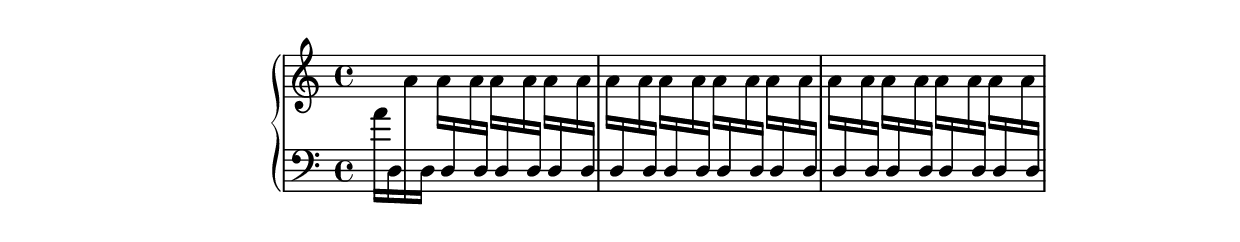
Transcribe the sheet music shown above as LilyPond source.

\version "2.11.51"

\header {
  texidoc = "Spacing corrections for kneed beams still work when compression is involved."
}

\paper { line-width = 14.4 \cm }
rh = \change Staff = "rh"
lh = \change Staff = "lh"
\new PianoStaff <<
        \new Staff ="rh" {
                s1*3
        }
        \new Staff ="lh" {
                \clef bass
                \repeat unfold 12 { \rh a'16 \lh d \rh a' \lh d \noBreak}
        }
>>